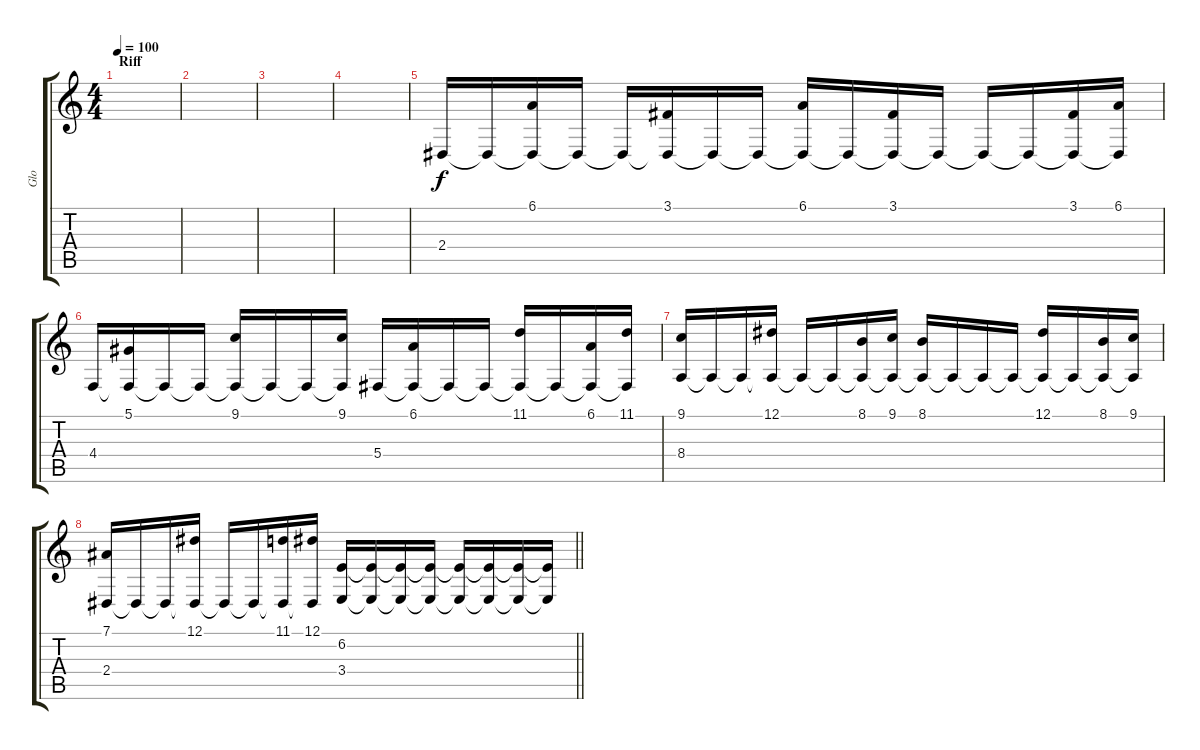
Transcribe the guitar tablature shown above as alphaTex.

\track ("Glo" "Glo") {instrument stringensemble1}
\staff {score tabs}
\tuning (Eb4 Bb3 Gb3 Db3 Ab2 Eb2) {hide}
\ts (4 4)
\section ("" "Riff")
\tempo 100
\clef g2
\ks c
|
|
|
|
2.4.16 2.4{t}.16 (6.1 2.4{t}).16 2.4{t}.16 2.4{t}.16 (3.1 2.4{t}).16 2.4{t}.16 2.4{t}.16 (6.1 2.4{t}).16 2.4{t}.16 (3.1 2.4{t}).16 2.4{t}.16 2.4{t}.16 2.4{t}.16 (3.1 2.4{t}).16 (6.1 2.4{t}).16 |
4.4.16 (5.1 4.4{t}).16 4.4{t}.16 4.4{t}.16 (9.1 4.4{t}).16 4.4{t}.16 4.4{t}.16 (9.1 4.4{t}).16 5.4.16 (6.1 5.4{t}).16 5.4{t}.16 5.4{t}.16 (11.1 5.4{t}).16 5.4{t}.16 (6.1 5.4{t}).16 (11.1 5.4{t}).16 |
(9.1 8.4).16 8.4{t}.16 8.4{t}.16 (12.1 8.4{t}).16 8.4{t}.16 8.4{t}.16 (8.1 8.4{t}).16 (9.1 8.4{t}).16 (8.1 8.4{t}).16 8.4{t}.16 8.4{t}.16 8.4{t}.16 (12.1 8.4{t}).16 8.4{t}.16 (8.1 8.4{t}).16 (9.1 8.4{t}).16 |
\barLineRight lightlight
(7.1 2.4).16 2.4{t}.16 2.4{t}.16 (12.1 2.4{t}).16 2.4{t}.16 2.4{t}.16 (11.1 2.4{t}).16 (12.1 2.4{t}).16 (6.2 3.4).16 (6.2{t} 3.4{t}).16 (6.2{t} 3.4{t}).16 (6.2{t} 3.4{t}).16 (6.2{t} 3.4{t}).16 (6.2{t} 3.4{t}).16 (6.2{t} 3.4{t}).16 (6.2{t} 3.4{t}).16
